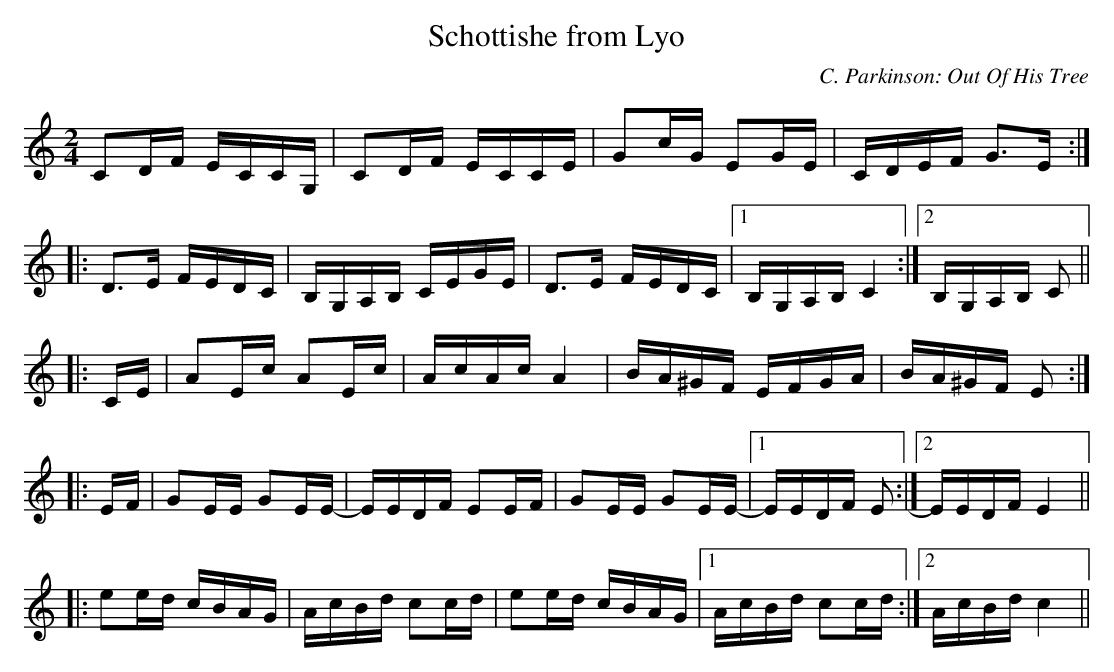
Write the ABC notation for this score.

X:1
T:Schottishe from Lyo
C:C. Parkinson: Out Of His Tree
M:2/4
L:1/16
K:C
C2DF ECCG,|C2DF ECCE|G2cG E2GE|CDEF G3E:|
|:D3E FEDC|B,G,A,B, CEGE|D3E FEDC|1 B,G,A,B, C4:|2  B,G,A,B, C2||
|:CE|A2Ec A2Ec|AcAc A4|BA^GF EFGA|BA^GF E2:|
|:EF|G2EE G2EE-|EEDF E2EF|G2EE G2EE-|1 EEDF E2:|2 EEDF E4||
|:e2ed cBAG|AcBd c2cd|e2ed cBAG|1 AcBd c2cd:|2 AcBd c4||
